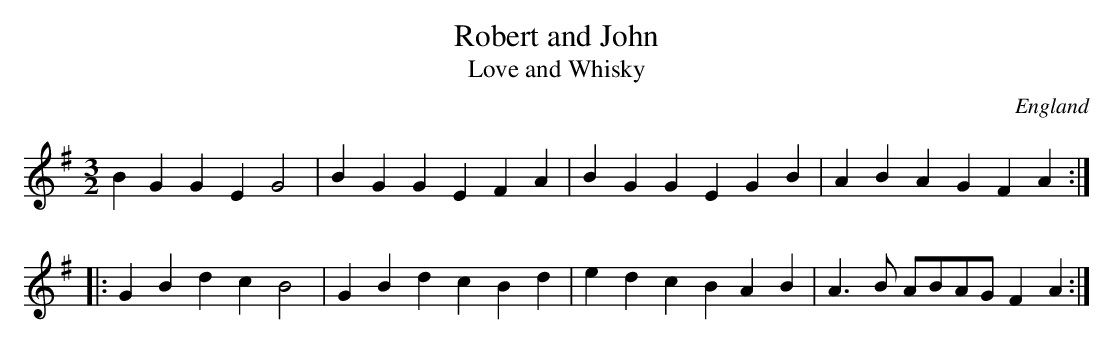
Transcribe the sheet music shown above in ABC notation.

X:1
T:Robert and John
T:Love and Whisky
L:1/4
M:3/2
O:England
K:G
BG GE G2 | BG GE FA | BG GE GB | AB AG FA ::
GB dc B2 | GB dc B  d | e d c B A B | A>B A/B/A/G/ FA :|
